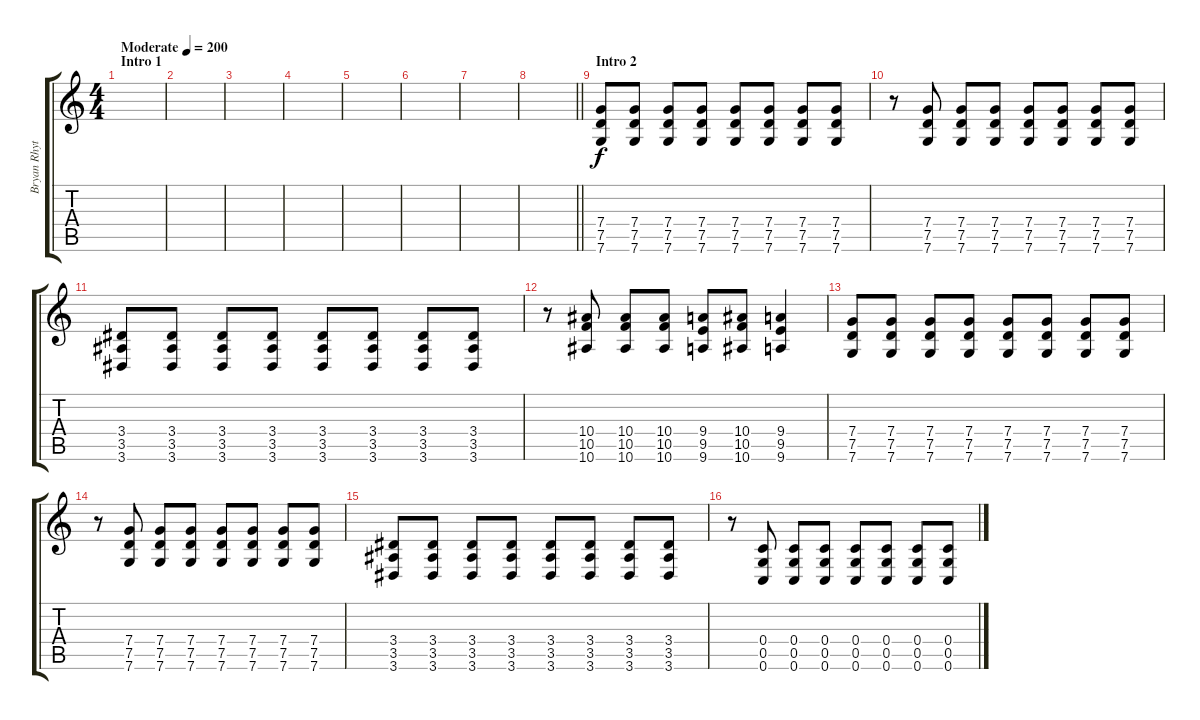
\track ("Bryan Rhythm" "Bryan Rhyt") {instrument distortionguitar}
\staff {score tabs}
\tuning (D4 A3 F3 C3 G2 C2) {hide}
\ts (4 4)
\section ("" "Intro 1")
\tempo (200 "Moderate")
\clef g2
\ks c
|
|
|
|
|
|
|
\barLineRight lightlight
|
\section ("" "Intro 2")
(7.4 7.5 7.6).8 (7.4 7.5 7.6).8 (7.4 7.5 7.6).8 (7.4 7.5 7.6).8 (7.4 7.5 7.6).8 (7.4 7.5 7.6).8 (7.4 7.5 7.6).8 (7.4 7.5 7.6).8 |
r.8 (7.4 7.5 7.6).8 (7.4 7.5 7.6).8 (7.4 7.5 7.6).8 (7.4 7.5 7.6).8 (7.4 7.5 7.6).8 (7.4 7.5 7.6).8 (7.4 7.5 7.6).8 |
(3.4 3.5 3.6).8 (3.4 3.5 3.6).8 (3.4 3.5 3.6).8 (3.4 3.5 3.6).8 (3.4 3.5 3.6).8 (3.4 3.5 3.6).8 (3.4 3.5 3.6).8 (3.4 3.5 3.6).8 |
r.8 (10.4 10.5 10.6).8 (10.4 10.5 10.6).8 (10.4 10.5 10.6).8 (9.4 9.5 9.6).8 (10.4 10.5 10.6).8 (9.4 9.5 9.6).4 |
(7.4 7.5 7.6).8 (7.4 7.5 7.6).8 (7.4 7.5 7.6).8 (7.4 7.5 7.6).8 (7.4 7.5 7.6).8 (7.4 7.5 7.6).8 (7.4 7.5 7.6).8 (7.4 7.5 7.6).8 |
r.8 (7.4 7.5 7.6).8 (7.4 7.5 7.6).8 (7.4 7.5 7.6).8 (7.4 7.5 7.6).8 (7.4 7.5 7.6).8 (7.4 7.5 7.6).8 (7.4 7.5 7.6).8 |
(3.4 3.5 3.6).8 (3.4 3.5 3.6).8 (3.4 3.5 3.6).8 (3.4 3.5 3.6).8 (3.4 3.5 3.6).8 (3.4 3.5 3.6).8 (3.4 3.5 3.6).8 (3.4 3.5 3.6).8 |
r.8 (0.4 0.5 0.6).8 (0.4 0.5 0.6).8 (0.4 0.5 0.6).8 (0.4 0.5 0.6).8 (0.4 0.5 0.6).8 (0.4 0.5 0.6).8 (0.4 0.5 0.6).8
